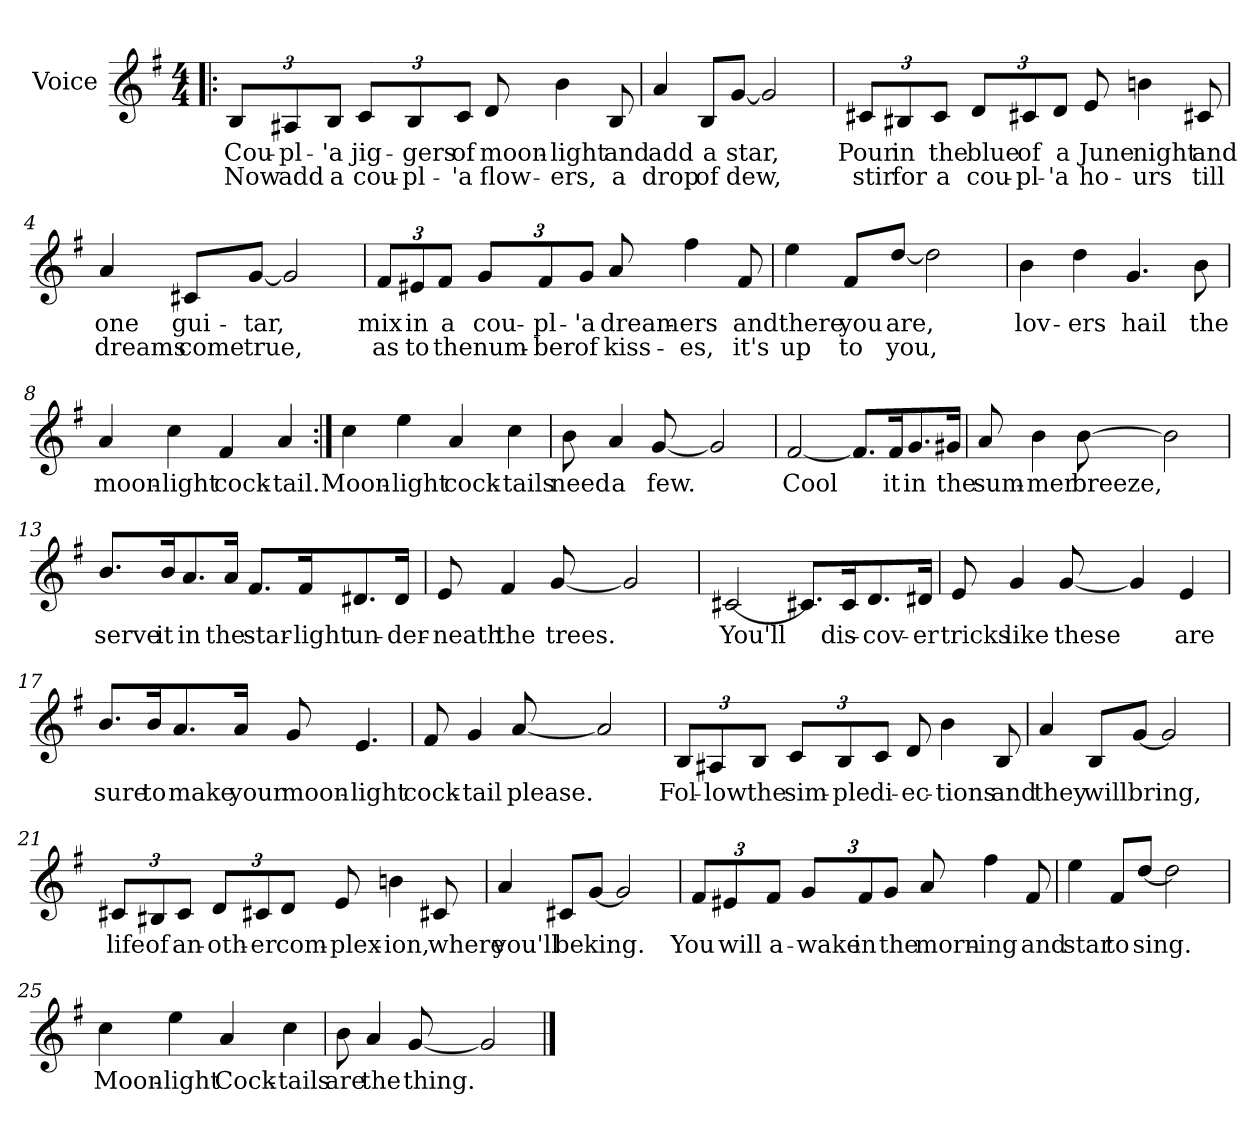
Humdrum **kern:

**kern	**text	**text
*part1	*part1	*part1
*staff1	*staff1	*staff1
*I"Voice	*	*
*clefG2	*	*
*k[f#]	*	*
*G:	*	*
*M4/4	*	*
*Xbrackettup	*	*
=1!|:	=1!|:	=1!|:
12B/L	Cou-	Now
12A#X/	-pl-	add
12B/J	-'a	a
12c/L	jig-	cou-
12B/	-gers	-pl-
12c/J	of	-'a
8d/	moon-	flow-
4b\	-light	ers,
8B/	and	a
=2	=2	=2
4a/	add	drop
8B/L	a	of
[8g/J	star,	dew,
2g/]	.	.
!!LO:LB:g=z
=3	=3	=3
12c#X/L	Pour	stir
12B#X/	in	for
12c#/J	the	a
12d/L	blue	cou-
12c#X/	of	-pl-
12d/J	a	-'a
8e/	June	ho-
4bn\	night	-urs
8c#X/	and	till
=4	=4	=4
4a/	one	dreams
8c#X/L	gui-	come
[8g/J	-tar,	true,
2g/]	.	.
=5	=5	=5
12f#/L	mix	as
12e#X/	in	to
12f#/J	a	the
12g/L	cou-	num-
12f#/	-pl-	-ber
12g/J	-'a	of
8a/	dream-	kiss-
4ff#\	-ers	-es,
8f#/	and	it's
!!LO:LB:g=z
=6	=6	=6
4ee\	there	up
8f#/L	you	to
[8dd/J	are,	you,
2dd\]	.	.
=7	=7	=7
4b\	lov-	.
4dd\	ers	.
4.g/	hail	.
8b\	the	.
=8	=8	=8
4a/	moon-	.
4cc\	-light	.
4f#/	cock-	.
4a/	-tail.	.
=9:|!	=9:|!	=9:|!
4cc\	Moon-	.
4ee\	-light	.
4a/	cock-	.
4cc\	-tails	.
!!LO:LB:g=z
=10	=10	=10
8b\	need	.
4a/	a	.
[8g/	few.	.
2g/]	.	.
=11	=11	=11
[2f#/	Cool	.
8.f#/L]	.	.
16f#/	it	.
8.g/	in	.
16g#X/J	the	.
=12	=12	=12
8a/	sum-	.
4b\	-mer	.
[8b\	breeze,	.
2b\]	.	.
=13	=13	=13
8.b/L	serve	.
16b/	it	.
8.a/	in	.
16a/J	the	.
8.f#/L	star-	.
16f#/	-light	.
8.d#X/	un-	.
16d#/J	-der-	.
!!LO:LB:g=z
=14	=14	=14
8e/	-neath	.
4f#/	the	.
[8g/	trees.	.
2g/]	.	.
=15	=15	=15
[2c#X/	You'll	.
8.c#X/L]	.	.
16c#/	dis-	.
8.d/	-cov-	.
16d#X/J	-er	.
=16	=16	=16
8e/	tricks	.
4g/	like	.
[8g/	these	.
4g/]	.	.
4e/	are	.
=17	=17	=17
8.b/L	sure	.
16b/	to	.
8.a/	make	.
16a/J	your	.
8g/	moon-	.
4.e/	-light	.
!!LO:LB:g=z
=18	=18	=18
8f#/	cock-	.
4g/	-tail	.
[8a/	please.	.
2a/]	.	.
=19	=19	=19
12B/L	Fol-	.
12A#X/	-low	.
12B/J	the	.
12c/L	sim-	.
12B/	-ple	.
12c/J	di-	.
8d/	-ec-	.
4b\	-tions	.
8B/	and	.
=20	=20	=20
4a/	they	.
8B/L	will	.
[8g/J	bring,	.
2g/]	.	.
!!LO:LB:g=z
=21	=21	=21
12c#X/L	life	.
12B#X/	of	.
12c#/J	an-	.
12d/L	-oth-	.
12c#X/	-er	.
12d/J	com-	.
8e/	plex-	.
4bn\	-ion,	.
8c#X/	where	.
=22	=22	=22
4a/	you'll	.
8c#X/L	be	.
[8g/J	king.	.
2g/]	.	.
!!LO:LB:g=z
=23	=23	=23
12f#/L	You	.
12e#X/	will	.
12f#/J	a-	.
12g/L	-wake	.
12f#/	in	.
12g/J	the	.
8a/	morn-	.
4ff#\	-ing	.
8f#/	and	.
=24	=24	=24
4ee\	star	.
8f#/L	to	.
[8dd/J	sing.	.
2dd\]	.	.
=25	=25	=25
4cc\	Moon-	.
4ee\	-light	.
4a/	Cock-	.
4cc\	-tails	.
=26	=26	=26
8b\	are	.
4a/	the	.
[8g/	thing.	.
2g/]	.	.
==	==	==
*-	*-	*-
